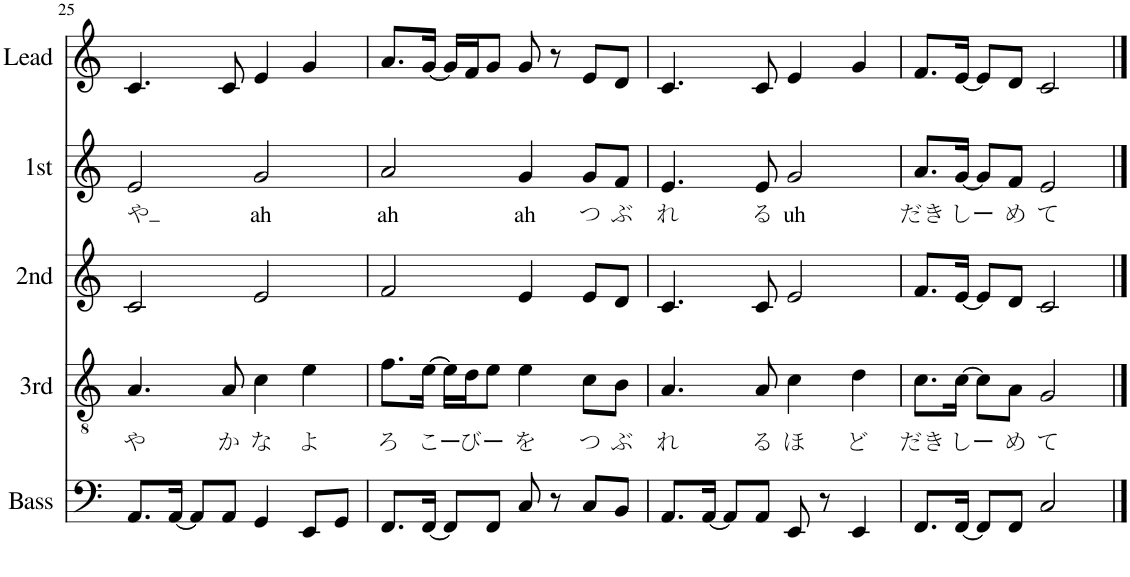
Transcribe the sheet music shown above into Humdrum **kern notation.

**kern	**kern	**text	**kern	**kern	**text	**kern
*part5	*part4	*part4	*part3	*part2	*part2	*part1
*staff5	*staff4	*staff4	*staff3	*staff2	*staff2	*staff1
*I"Bass	*I"3rd	*	*I"2nd	*I"1st	*	*I"Lead
*I'Bass	*I'3rd	*	*I'2nd	*I'1st	*	*I'Lead
!!LO:PB:g=z
*clefF4	*clefGv2	*	*clefG2	*clefG2	*	*clefG2
*k[]	*k[]	*	*k[]	*k[]	*	*k[]
*M4/4	*M4/4	*	*M4/4	*M4/4	*	*M4/4
=25	=25	=25	=25	=25	=25	=25
!	!	!LO:LY:b	!	!	!LO:LY:b	!
8.AA/L	4.A/	や	2c/	2e/	や	4.c/
[16AA/Jk	.	.	.	.	.	.
8AA/L]	.	.	.	.	.	.
!	!	!LO:LY:b	!	!	!	!
8AA/J	8A/	か	.	.	.	8c/
!	!	!LO:LY:b	!	!	!LO:LY:b	!
4GG/	4c\	な	2e/	2g/	ah	4e/
!	!	!LO:LY:b	!	!	!	!
8EE/L	4e\	よ	.	.	.	4g/
8GG/J	.	.	.	.	.	.
=26	=26	=26	=26	=26	=26	=26
!	!	!LO:LY:b	!	!	!LO:LY:b	!
8.FF/L	8.f\L	ろ	2f/	2a/	ah	8.a/L
!	!	!LO:LY:b	!	!	!	!
[16FF/Jk	[16e\Jk	こ	.	.	.	[16g/Jk
!	!	!LO:LY:b	!	!	!	!
8FF/L]	16e\LL]	ー	.	.	.	16g/LL]
!	!	!LO:LY:b	!	!	!	!
.	16d\J	び	.	.	.	16f/J
!	!	!LO:LY:b	!	!	!	!
8FF/J	8e\J	ー	.	.	.	8g/J
!	!	!LO:LY:b	!	!	!LO:LY:b	!
8C/	4e\	を	4e/	4g/	ah	8g/
8r	.	.	.	.	.	8r
!	!	!LO:LY:b	!	!	!LO:LY:b	!
8C/L	8c\L	つ	8e/L	8g/L	つ	8e/L
!	!	!LO:LY:b	!	!	!LO:LY:b	!
8BB/J	8B\J	ぶ	8d/J	8f/J	ぶ	8d/J
=27	=27	=27	=27	=27	=27	=27
!	!	!LO:LY:b	!	!	!LO:LY:b	!
8.AA/L	4.A/	れ	4.c/	4.e/	れ	4.c/
[16AA/Jk	.	.	.	.	.	.
8AA/L]	.	.	.	.	.	.
!	!	!LO:LY:b	!	!	!LO:LY:b	!
8AA/J	8A/	る	8c/	8e/	る	8c/
!	!	!LO:LY:b	!	!	!LO:LY:b	!
8EE/	4c\	ほ	2e/	2g/	uh	4e/
8r	.	.	.	.	.	.
!	!	!LO:LY:b	!	!	!	!
4EE/	4d\	ど	.	.	.	4g/
=28	=28	=28	=28	=28	=28	=28
!	!	!LO:LY:b	!	!	!LO:LY:b	!
8.FF/L	8.c\L	だき	8.f/L	8.a/L	だき	8.f/L
!	!	!LO:LY:b	!	!	!LO:LY:b	!
[16FF/Jk	[16c\Jk	し	[16e/Jk	[16g/Jk	し	[16e/Jk
!	!	!LO:LY:b	!	!	!LO:LY:b	!
8FF/L]	8c\L]	ー	8e/L]	8g/L]	ー	8e/L]
!	!	!LO:LY:b	!	!	!LO:LY:b	!
8FF/J	8A\J	め	8d/J	8f/J	め	8d/J
!	!	!LO:LY:b	!	!	!LO:LY:b	!
2C/	2G/	て	2c/	2e/	て	2c/
==	==	==	==	==	==	==
*-	*-	*-	*-	*-	*-	*-
